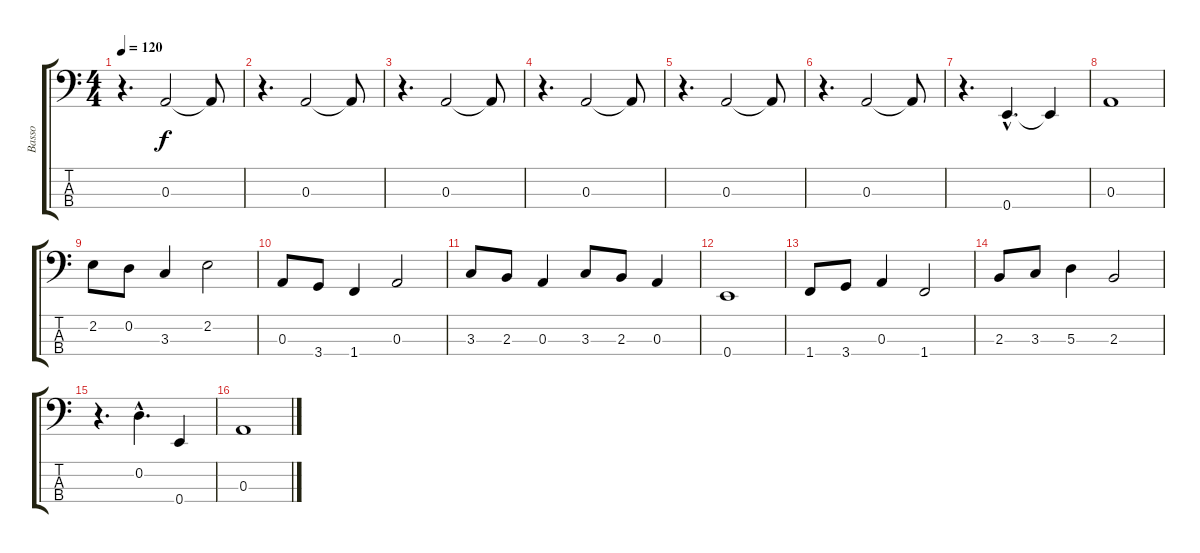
\track ("Basso" "Basso") {instrument electricbassfinger}
\staff {score tabs}
\tuning (G2 D2 A1 E1) {hide}
\ts (4 4)
\tempo 120
\clef f4
\ks c
r.4{d dy f} 0.3.2 0.3{t}.8 |
r.4{d} 0.3.2 0.3{t}.8 |
r.4{d} 0.3.2 0.3{t}.8 |
r.4{d} 0.3.2 0.3{t}.8 |
r.4{d} 0.3.2 0.3{t}.8 |
r.4{d} 0.3.2 0.3{t}.8 |
r.4{d} 0.4{hac}.4{d} 0.4{t}.4 |
0.3.1 |
2.2.8 0.2.8 3.3.4 2.2.2 |
0.3.8 3.4.8 1.4.4 0.3.2 |
3.3.8 2.3.8 0.3.4 3.3.8 2.3.8 0.3.4 |
0.4.1 |
1.4.8 3.4.8 0.3.4 1.4.2 |
2.3.8 3.3.8 5.3.4 2.3.2 |
r.4{d} 0.2{hac}.4{d} 0.4.4 |
0.3.1
